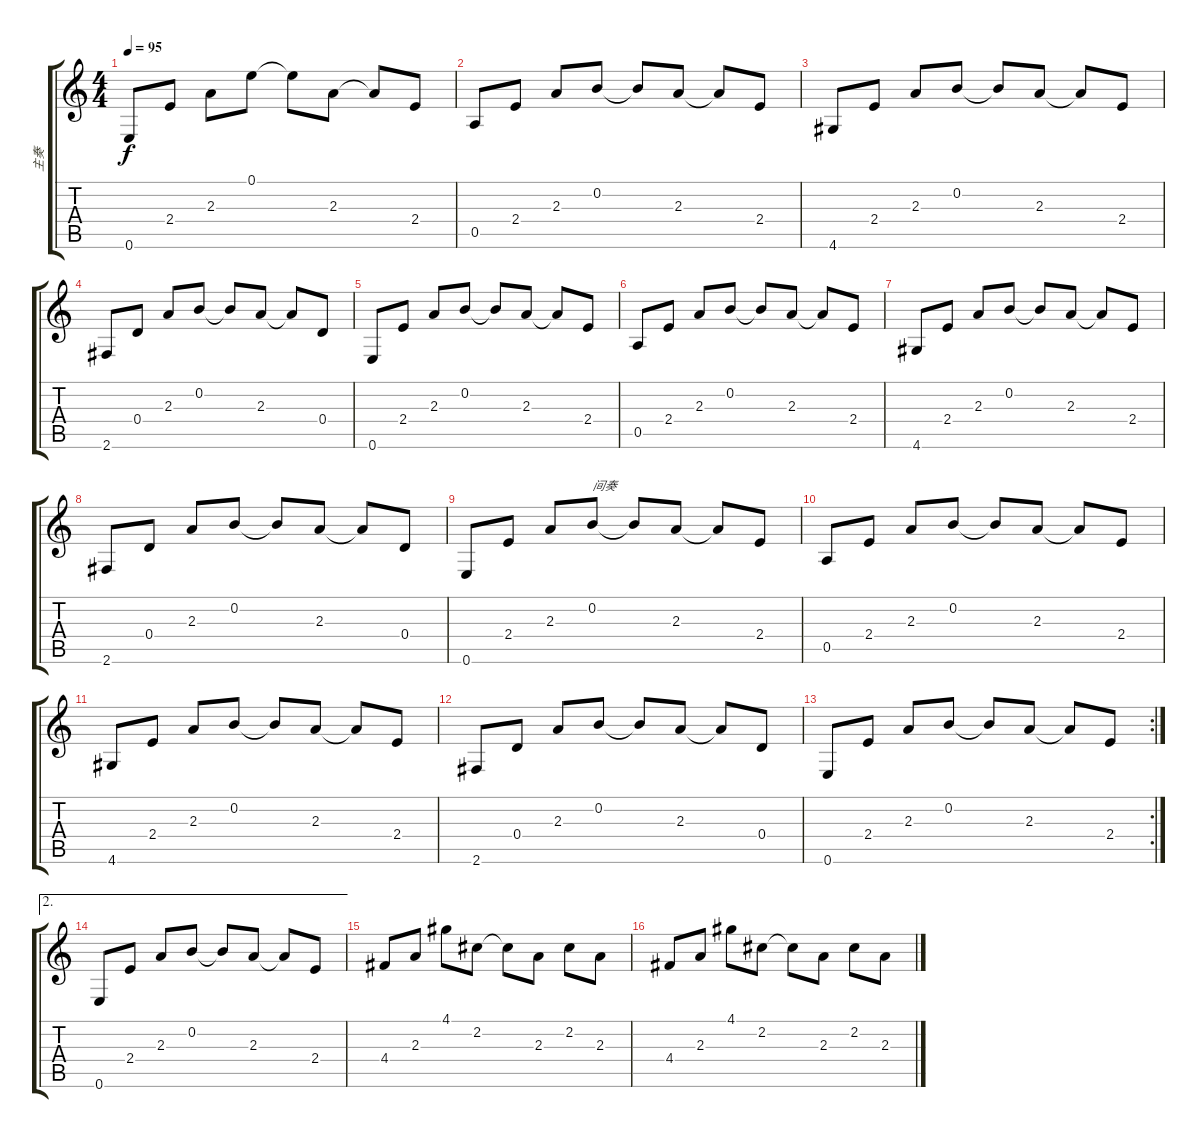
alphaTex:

\track ("主奏" "主奏") {instrument acousticguitarsteel}
\staff {score tabs}
\tuning (E4 B3 G3 D3 A2 E2) {hide}
\ts (4 4)
\tempo 95
\clef g2
\ks c
0.6.8{dy f} 2.4.8 2.3.8 0.1.8 0.1{t}.8 2.3.8 2.3{t}.8 2.4.8 |
0.5.8 2.4.8 2.3.8 0.2.8 0.2{t}.8 2.3.8 2.3{t}.8 2.4.8 |
4.6.8 2.4.8 2.3.8 0.2.8 0.2{t}.8 2.3.8 2.3{t}.8 2.4.8 |
2.6.8 0.4.8 2.3.8 0.2.8 0.2{t}.8 2.3.8 2.3{t}.8 0.4.8 |
0.6.8 2.4.8 2.3.8 0.2.8 0.2{t}.8 2.3.8 2.3{t}.8 2.4.8 |
0.5.8 2.4.8 2.3.8 0.2.8 0.2{t}.8 2.3.8 2.3{t}.8 2.4.8 |
4.6.8 2.4.8 2.3.8 0.2.8 0.2{t}.8 2.3.8 2.3{t}.8 2.4.8 |
2.6.8 0.4.8 2.3.8 0.2.8 0.2{t}.8 2.3.8 2.3{t}.8 0.4.8 |
0.6.8 2.4.8 2.3.8 0.2.8{txt "间奏"} 0.2{t}.8 2.3.8 2.3{t}.8 2.4.8 |
0.5.8 2.4.8 2.3.8 0.2.8 0.2{t}.8 2.3.8 2.3{t}.8 2.4.8 |
4.6.8 2.4.8 2.3.8 0.2.8 0.2{t}.8 2.3.8 2.3{t}.8 2.4.8 |
2.6.8 0.4.8 2.3.8 0.2.8 0.2{t}.8 2.3.8 2.3{t}.8 0.4.8 |
\rc 2
0.6.8 2.4.8 2.3.8 0.2.8 0.2{t}.8 2.3.8 2.3{t}.8 2.4.8 |
\ae 2
0.6.8 2.4.8 2.3.8 0.2.8 0.2{t}.8 2.3.8 2.3{t}.8 2.4.8 |
4.4.8 2.3.8 4.1.8 2.2.8 2.2{t}.8 2.3.8 2.2.8 2.3.8 |
4.4.8 2.3.8 4.1.8 2.2.8 2.2{t}.8 2.3.8 2.2.8 2.3.8
